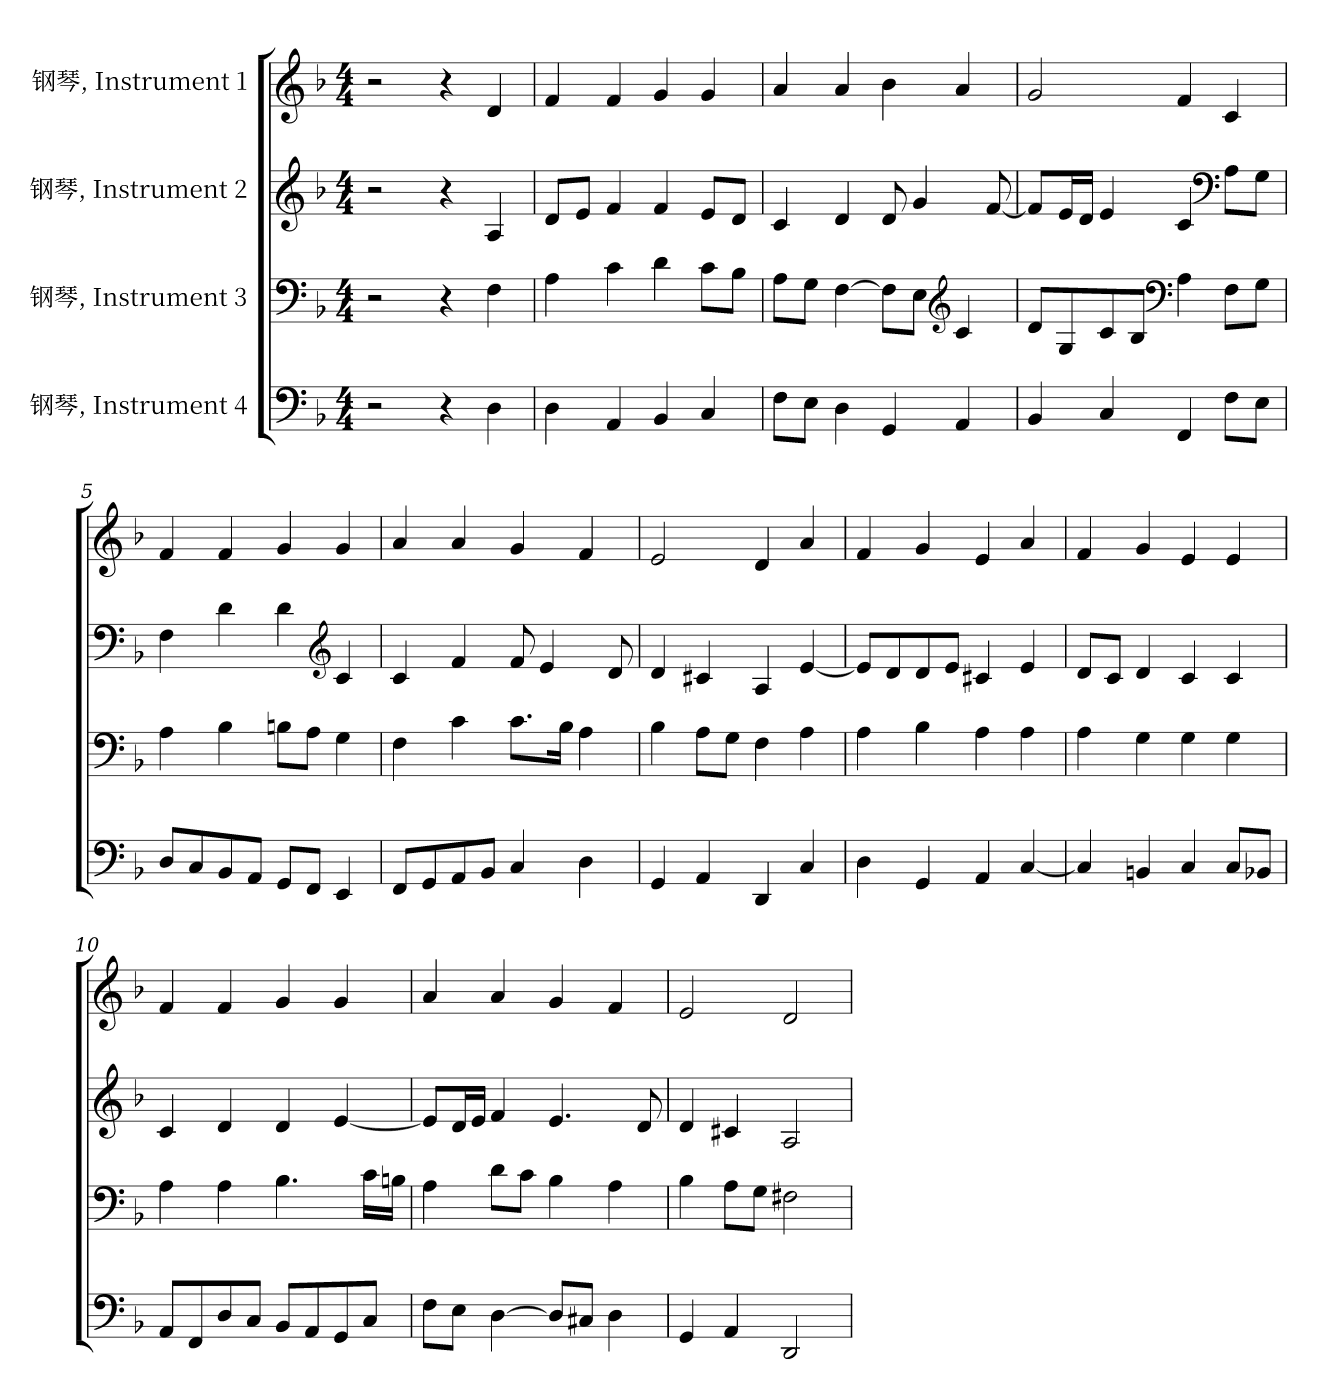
**kern	**kern	**kern	**kern
*part4	*part3	*part2	*part1
*staff4	*staff3	*staff2	*staff1
*I"钢琴, Instrument 4	*I"钢琴, Instrument 3	*I"钢琴, Instrument 2	*I"钢琴, Instrument 1
*clefF4	*clefF4	*clefG2	*clefG2
*k[b-]	*k[b-]	*k[b-]	*k[b-]
*M4/4	*M4/4	*M4/4	*M4/4
*MM96	*MM96	*MM96	*MM96
=1	=1	=1	=1
2r	2r	2r	2r
4r	4r	4r	4r
4D\	4F\	4A/	4d/
=2	=2	=2	=2
4D\	4A\	8d/L	4f/
.	.	8e/J	.
4AA/	4c\	4f/	4f/
4BB-/	4d\	4f/	4g/
4C/	8c\L	8e/L	4g/
.	8B-\J	8d/J	.
=3	=3	=3	=3
8F\L	8A\L	4c/	4a/
8E\J	8G\J	.	.
4D\	[4F\	4d/	4a/
4GG/	8F\L]	8d/	4b-\
.	8E\J	4g/	.
*	*clefG2	*	*
4AA/	4c/	.	4a/
.	.	[8f/	.
=4	=4	=4	=4
4BB-/	8d/L	8f/L]	2g/
.	8G/	16e/L	.
.	.	16d/JJ	.
4C/	8c/	4e/	.
.	8B-/J	.	.
*	*clefF4	*	*
4FF/	4A\	4c/	4f/
*	*	*clefF4	*
8F\L	8F\L	8A\L	4c/
8E\J	8G\J	8G\J	.
!!LO:LB:g=z
=5	=5	=5	=5
8D/L	4A\	4F\	4f/
8C/	.	.	.
8BB-/	4B-\	4d\	4f/
8AA/J	.	.	.
8GG/L	8Bn\L	4d\	4g/
8FF/J	8A\J	.	.
*	*	*clefG2	*
4EE/	4G\	4c/	4g/
=6	=6	=6	=6
8FF/L	4F\	4c/	4a/
8GG/	.	.	.
8AA/	4c\	4f/	4a/
8BB-/J	.	.	.
4C/	8.c\L	8f/	4g/
.	.	4e/	.
.	16B-\Jk	.	.
4D\	4A\	.	4f/
.	.	8d/	.
=7	=7	=7	=7
4GG/	4B-\	4d/	2e/
4AA/	8A\L	4c#X/	.
.	8G\J	.	.
4DD/	4F\	4A/	4d/
4C/	4A\	[4e/	4a/
=8	=8	=8	=8
4D\	4A\	8e/L]	4f/
.	.	8d/	.
4GG/	4B-\	8d/	4g/
.	.	8e/J	.
4AA/	4A\	4c#X/	4e/
[4C/	4A\	4e/	4a/
=9	=9	=9	=9
4C/]	4A\	8d/L	4f/
.	.	8c/J	.
4BBn/	4G\	4d/	4g/
4C/	4G\	4c/	4e/
8C/L	4G\	4c/	4e/
8BB-X/J	.	.	.
!!LO:LB:g=z
=10	=10	=10	=10
8AA/L	4A\	4c/	4f/
8FF/	.	.	.
8D/	4A\	4d/	4f/
8C/J	.	.	.
8BB-/L	4.B-\	4d/	4g/
8AA/	.	.	.
8GG/	.	[4e/	4g/
8C/J	16c\LL	.	.
.	16Bn\JJ	.	.
=11	=11	=11	=11
8F\L	4A\	8e/L]	4a/
8E\J	.	16d/L	.
.	.	16e/JJ	.
[4D\	8d\L	4f/	4a/
.	8c\J	.	.
8D/L]	4B-\	4.e/	4g/
8C#X/J	.	.	.
4D\	4A\	.	4f/
.	.	8d/	.
=12	=12	=12	=12
4GG/	4B-\	4d/	2e/
4AA/	8A\L	4c#X/	.
.	8G\J	.	.
2DD/	2F#X\	2A/	2d/
=	=	=	=
*-	*-	*-	*-
